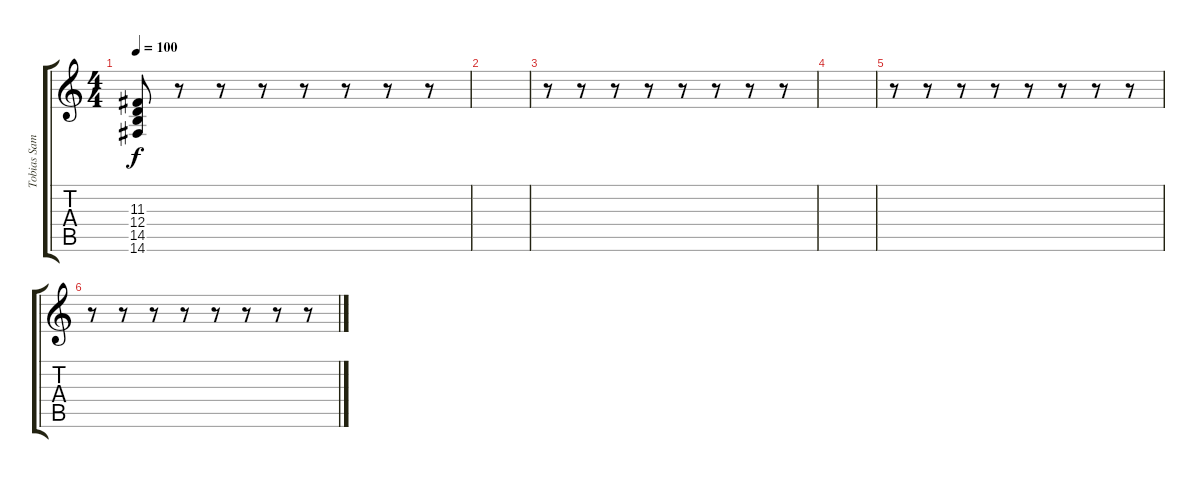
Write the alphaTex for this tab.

\track ("Tobias Sammet" "Tobias Sam") {instrument stringensemble1}
\staff {score tabs}
\tuning (E4 B3 G3 D3 A2 E2) {hide}
\ts (4 4)
\tempo 100
\clef g2
\ks c
(11.3 12.4 14.5 14.6).8{dy f} r.8 r.8 r.8 r.8 r.8 r.8 r.8 |
|
r.8 r.8 r.8 r.8 r.8 r.8 r.8 r.8 |
|
r.8 r.8 r.8 r.8 r.8 r.8 r.8 r.8 |
r.8 r.8 r.8 r.8 r.8 r.8 r.8 r.8
